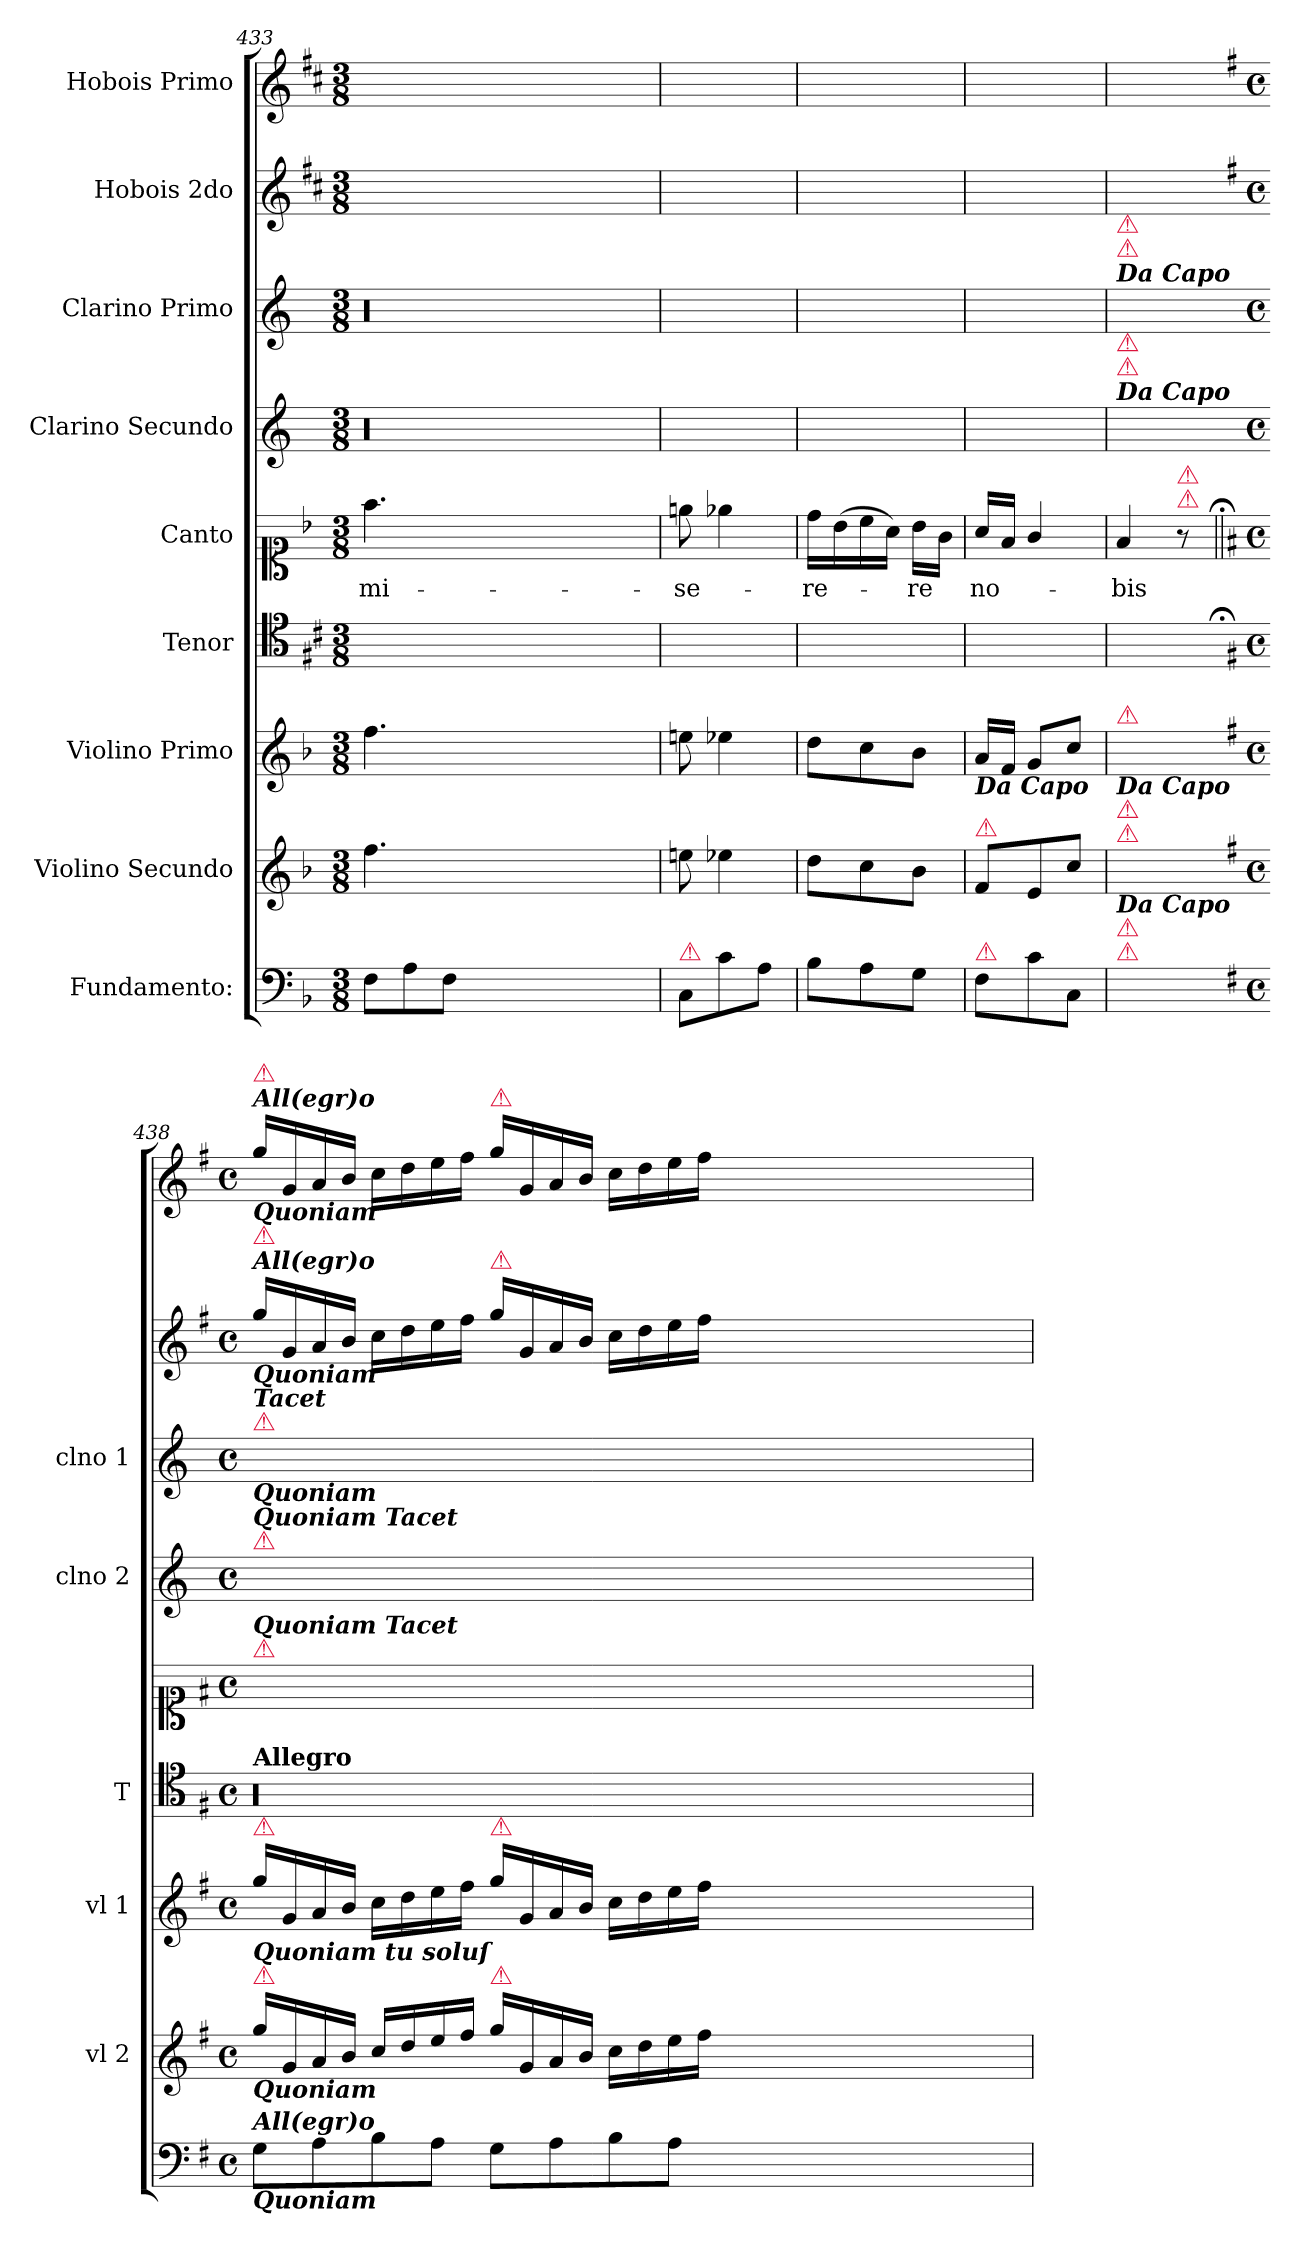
**kern	**kern	**kern	**kern	**kern	**text	**kern	**kern	**kern	**kern
*part9	*part8	*part7	*part6	*part5	*part5	*part4	*part3	*part2	*part1
*staff9	*staff8	*staff7	*staff6	*staff5	*staff5	*staff4	*staff3	*staff2	*staff1
*I"Fundamento:	*I"Violino Secundo	*I"Violino Primo	*I"Tenor	*I"Canto	*	*I"Clarino Secundo	*I"Clarino Primo	*I"Hobois 2do	*I"Hobois Primo
*	*I'vl 2	*I'vl 1	*I'T	*	*	*I'clno 2	*I'clno 1	*	*
*clefF4	*clefG2	*clefG2	*clefC4	*clefC1	*	*clefG2	*clefG2	*clefG2	*clefG2
*	*	*	*	*	*	*ITrd-1c-2	*ITrd-1c-2	*	*
*k[b-]	*k[b-]	*k[b-]	*k[f#c#]	*k[b-]	*	*k[f#c#]	*k[f#c#]	*k[f#c#]	*k[f#c#]
*M3/8	*M3/8	*M3/8	*M3/8	*M3/8	*	*M3/8	*M3/8	*M3/8	*M3/8
=433	=433	=433	=433	=433	=433	=433	=433	=433	=433
!	!	!	!	!	!	!LO:N:vis=00	!LO:N:vis=00	!	!
8F\L	4.ff\	4.ff\	4.ryy	4.ff\	mi-	1.r	1.r	4.ryy	4.ryy
8A\	.	.	.	.	.	.	.	.	.
8F\J	.	.	.	.	.	.	.	.	.
1ryy	1ryy	1ryy	1ryy	1ryy	.	.	.	1ryy	1ryy
8ryy	8ryy	8ryy	8ryy	8ryy	.	.	.	8ryy	8ryy
=434	=434	=434	=434	=434	=434	=434	=434	=434	=434
!LO:TX:a:color=crimson:t=⚠	!	!	!	!	!	!	!	!	!
8C/L	8een\	8een\	4.ryy	8een\	-se-	4.ryy	4.ryy	4.ryy	4.ryy
8c\	4ee-X\	4ee-X\	.	4ee-X\	.	.	.	.	.
8A\J	.	.	.	.	.	.	.	.	.
=435	=435	=435	=435	=435	=435	=435	=435	=435	=435
8B-\L	8dd\L	8dd\L	4.ryy	16dd\LL	-re-	4.ryy	4.ryy	4.ryy	4.ryy
.	.	.	.	(>16b-\	.	.	.	.	.
8A\	8cc\	8cc\	.	16cc\	.	.	.	.	.
.	.	.	.	16a\JJ)	.	.	.	.	.
8G\J	8b-\J	8b-\J	.	16b-\LL	-re	.	.	.	.
.	.	.	.	16g\JJ	.	.	.	.	.
=436	=436	=436	=436	=436	=436	=436	=436	=436	=436
!	!	!LO:TX:b:Bi:t=Da Capo	!	!	!	!	!	!	!
!	!LO:TX:a:color=crimson:t=⚠	!	!	!	!	!	!	!	!
!LO:TX:a:color=crimson:t=⚠	!	!	!	!	!	!	!	!	!
8F\L	8f/L	16a/LL	4.ryy	16a/LL	no-	4.ryy	4.ryy	4.ryy	4.ryy
.	.	16f/JJ	.	16f/JJ	.	.	.	.	.
8c\	8e/	8g/L	.	4g/	.	.	.	.	.
8C/J	8cc\J	8cc/J	.	.	.	.	.	.	.
=437	=437	=437	=437	=437	=437	=437	=437	=437	=437
!	!	!	!	!	!	!	!LO:TX:a:Bi:t=Da Capo	!	!
!	!	!	!	!	!	!	!LO:TX:a:color=crimson:t=⚠	!	!
!	!	!	!	!	!	!	!LO:TX:a:color=crimson:t=⚠	!	!
!	!	!	!	!	!	!LO:TX:a:Bi:t=Da Capo	!	!	!
!	!	!	!	!	!	!LO:TX:a:color=crimson:t=⚠	!	!	!
!	!	!	!	!	!	!LO:TX:a:color=crimson:t=⚠	!	!	!
!	!	!LO:TX:a:color=crimson:t=⚠	!	!	!	!	!	!	!
!	!LO:TX:a:color=crimson:t=⚠	!	!	!	!	!	!	!	!
!	!LO:TX:a:color=crimson:t=⚠	!	!	!	!	!	!	!	!
!	!LO:TX:a:Bi:t=Da Capo	!	!	!	!	!	!	!	!
!LO:TX:a:color=crimson:t=⚠	!	!	!	!	!	!	!	!	!
!LO:TX:a:color=crimson:t=⚠	!	!	!	!	!	!	!	!	!
!LO:TX:a:Bi:t=Da Capo	!	!	!	!	!	!	!	!	!
4.ryy	4.ryy	4.ryy	4.ryy	4f/	-bis	4.ryy	4.ryy	4.ryy	4.ryy
!	!	!	!	!LO:TX:a:color=crimson:t=⚠	!	!	!	!	!
!	!	!	!	!LO:TX:a:color=crimson:t=⚠	!	!	!	!	!
.	.	.	.	8r	.	.	.	.	.
=438	=438	=438||	=438||;	=438||;	=438	=438||	=438	=438	=438
*k[f#]	*k[f#]	*k[f#]	*k[f#]	*k[f#]	*	*	*	*k[f#]	*k[f#]
*M4/4	*M4/4	*M4/4	*M4/4	*M4/4	*	*M4/4	*M4/4	*M4/4	*M4/4
*met(c)	*met(c)	*met(c)	*met(c)	*met(c)	*	*met(c)	*met(c)	*met(c)	*met(c)
!	!	!	!	!	!	!	!	!	!LO:TX:a:Bi:t=All(egr)o
!	!	!	!	!	!	!	!	!	!LO:TX:a:color=crimson:t=⚠
!	!	!	!	!	!	!	!	!	!LO:TX:b:Bi:t=Quoniam
!	!	!	!	!	!	!	!	!LO:TX:a:Bi:t=All(egr)o	!
!	!	!	!	!	!	!	!	!LO:TX:a:color=crimson:t=⚠	!
!	!	!	!	!	!	!	!	!LO:TX:b:Bi:t=Quoniam	!
!	!	!	!	!	!	!	!LO:TX:b:Bi:t=Quoniam	!	!
!	!	!	!	!	!	!	!LO:TX:a:color=crimson:t=⚠	!	!
!	!	!	!	!	!	!	!LO:TX:a:Bi:t=Tacet	!	!
!	!	!	!	!	!	!LO:TX:a:color=crimson:t=⚠	!	!	!
!	!	!	!	!	!	!LO:TX:a:Bi:t=Quoniam Tacet	!	!	!
!	!	!	!	!LO:TX:a:color=crimson:t=⚠	!	!	!	!	!
!	!	!	!	!LO:TX:a:Bi:t=Quoniam Tacet	!	!	!	!	!
!	!	!	!LO:TX:a:B:t=Allegro	!	!	!	!	!	!
!	!	!LO:TX:a:color=crimson:t=⚠	!	!	!	!	!	!	!
!	!	!LO:TX:b:Bi:t=Quoniam tu soluſ	!	!	!	!	!	!	!
!	!LO:TX:a:color=crimson:t=⚠	!	!	!	!	!	!	!	!
!	!LO:TX:b:Bi:t=Quoniam	!	!	!	!	!	!	!	!
!LO:TX:a:Bi:t=All(egr)o	!	!	!	!	!	!	!	!	!
!LO:TX:b:Bi:t=Quoniam	!	!	!	!	!	!	!	!	!
8G\L	16gg\LL	16gg\LL	00r	1ryy	.	1ryy	1ryy	16gg\LL	16gg\LL
.	16g/	16g/	.	.	.	.	.	16g/	16g/
8A\	16a/	16a/	.	.	.	.	.	16a/	16a/
.	16b/JJ	16b/JJ	.	.	.	.	.	16b/JJ	16b/JJ
8B\	16cc/LL	16cc\LL	.	.	.	.	.	16cc\LL	16cc\LL
.	16dd/	16dd\	.	.	.	.	.	16dd\	16dd\
8A\J	16ee/	16ee\	.	.	.	.	.	16ee\	16ee\
.	16ff#/JJ	16ff#\JJ	.	.	.	.	.	16ff#\JJ	16ff#\JJ
!	!	!	!	!	!	!	!	!	!LO:TX:a:color=crimson:t=⚠
!	!	!	!	!	!	!	!	!LO:TX:a:color=crimson:t=⚠	!
!	!	!LO:TX:a:color=crimson:t=⚠	!	!	!	!	!	!	!
!	!LO:TX:a:color=crimson:t=⚠	!	!	!	!	!	!	!	!
8G\L	16gg\LL	16gg\LL	.	.	.	.	.	16gg\LL	16gg\LL
.	16g/	16g/	.	.	.	.	.	16g/	16g/
8A\	16a/	16a/	.	.	.	.	.	16a/	16a/
.	16b/JJ	16b/JJ	.	.	.	.	.	16b/JJ	16b/JJ
8B\	16cc\LL	16cc\LL	.	.	.	.	.	16cc\LL	16cc\LL
.	16dd\	16dd\	.	.	.	.	.	16dd\	16dd\
8A\J	16ee\	16ee\	.	.	.	.	.	16ee\	16ee\
.	16ff#\JJ	16ff#\JJ	.	.	.	.	.	16ff#\JJ	16ff#\JJ
0.ryy	0.ryy	0.ryy	.	0.ryy	.	0.ryy	0.ryy	0.ryy	0.ryy
=	=	=	=	=	=	=	=	=	=
*-	*-	*-	*-	*-	*-	*-	*-	*-	*-
